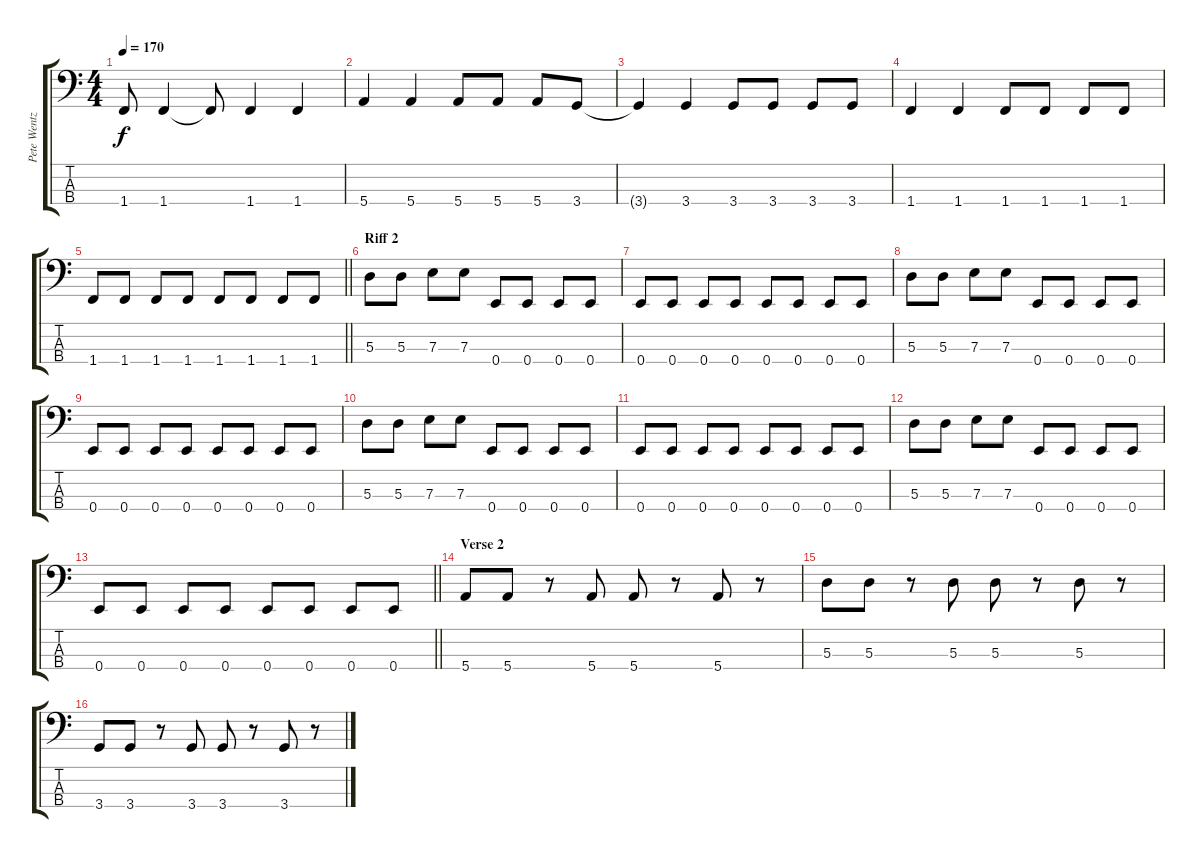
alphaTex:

\track ("Pete Wentz (Bass)" "Pete Wentz") {instrument electricbasspick}
\staff {score tabs}
\tuning (G2 D2 A1 E1) {hide}
\ts (4 4)
\tempo 170
\clef f4
\ks c
1.4{t}.8{dy f} 1.4.4 1.4{t}.8 1.4.4 1.4.4 |
5.4.4 5.4.4 5.4.8 5.4.8 5.4.8 3.4.8 |
3.4{t}.4 3.4.4 3.4.8 3.4.8 3.4.8 3.4.8 |
1.4.4 1.4.4 1.4.8 1.4.8 1.4.8 1.4.8 |
\barLineRight lightlight
1.4.8 1.4.8 1.4.8 1.4.8 1.4.8 1.4.8 1.4.8 1.4.8 |
\section ("" "Riff 2")
5.3.8 5.3.8 7.3.8 7.3.8 0.4.8 0.4.8 0.4.8 0.4.8 |
0.4.8 0.4.8 0.4.8 0.4.8 0.4.8 0.4.8 0.4.8 0.4.8 |
5.3.8 5.3.8 7.3.8 7.3.8 0.4.8 0.4.8 0.4.8 0.4.8 |
0.4.8 0.4.8 0.4.8 0.4.8 0.4.8 0.4.8 0.4.8 0.4.8 |
5.3.8 5.3.8 7.3.8 7.3.8 0.4.8 0.4.8 0.4.8 0.4.8 |
0.4.8 0.4.8 0.4.8 0.4.8 0.4.8 0.4.8 0.4.8 0.4.8 |
5.3.8 5.3.8 7.3.8 7.3.8 0.4.8 0.4.8 0.4.8 0.4.8 |
\barLineRight lightlight
0.4.8 0.4.8 0.4.8 0.4.8 0.4.8 0.4.8 0.4.8 0.4.8 |
\section ("" "Verse 2")
5.4.8 5.4.8 r.8 5.4.8 5.4.8 r.8 5.4.8 r.8 |
5.3.8 5.3.8 r.8 5.3.8 5.3.8 r.8 5.3.8 r.8 |
3.4.8 3.4.8 r.8 3.4.8 3.4.8 r.8 3.4.8 r.8
